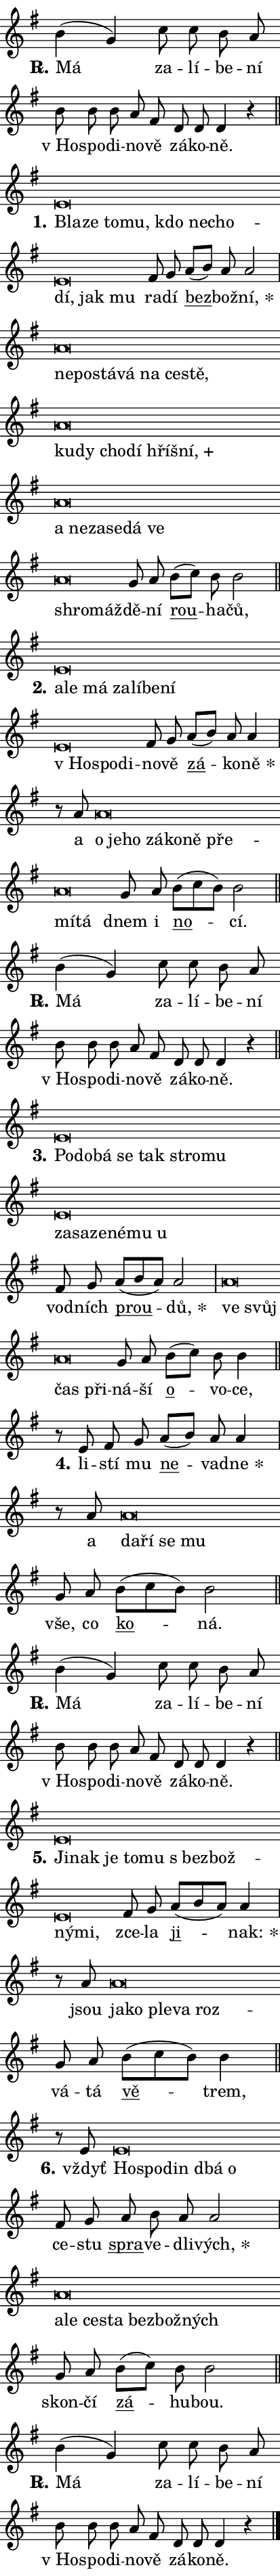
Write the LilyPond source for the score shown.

\version "2.22.1"
\header { tagline = "" }
\paper {
  indent = 0\cm
  top-margin = 0\cm
  right-margin = 0\cm
  bottom-margin = 0\cm
  left-margin = 0\cm
  paper-width = 7\cm
  page-breaking = #ly:one-page-breaking
  system-system-spacing.basic-distance = #11
  score-system-spacing.basic-distance = #11.3
  ragged-last = ##f
}


%% Author: Thomas Morley
%% https://lists.gnu.org/archive/html/lilypond-user/2020-05/msg00002.html
#(define (line-position grob)
"Returns position of @var[grob} in current system:
   @code{'start}, if at first time-step
   @code{'end}, if at last time-step
   @code{'middle} otherwise
"
  (let* ((col (ly:item-get-column grob))
         (ln (ly:grob-object col 'left-neighbor))
         (rn (ly:grob-object col 'right-neighbor))
         (col-to-check-left (if (ly:grob? ln) ln col))
         (col-to-check-right (if (ly:grob? rn) rn col))
         (break-dir-left
           (and
             (ly:grob-property col-to-check-left 'non-musical #f)
             (ly:item-break-dir col-to-check-left)))
         (break-dir-right
           (and
             (ly:grob-property col-to-check-right 'non-musical #f)
             (ly:item-break-dir col-to-check-right))))
        (cond ((eqv? 1 break-dir-left) 'start)
              ((eqv? -1 break-dir-right) 'end)
              (else 'middle))))

#(define (tranparent-at-line-position vctor)
  (lambda (grob)
  "Relying on @code{line-position} select the relevant enry from @var{vctor}.
Used to determine transparency,"
    (case (line-position grob)
      ((end) (not (vector-ref vctor 0)))
      ((middle) (not (vector-ref vctor 1)))
      ((start) (not (vector-ref vctor 2))))))

noteHeadBreakVisibility =
#(define-music-function (break-visibility)(vector?)
"Makes @code{NoteHead}s transparent relying on @var{break-visibility}"
#{
  \override NoteHead.transparent =
    #(tranparent-at-line-position break-visibility)
#})

#(define delete-ledgers-for-transparent-note-heads
  (lambda (grob)
    "Reads whether a @code{NoteHead} is transparent.
If so this @code{NoteHead} is removed from @code{'note-heads} from
@var{grob}, which is supposed to be @code{LedgerLineSpanner}.
As a result ledgers are not printed for this @code{NoteHead}"
    (let* ((nhds-array (ly:grob-object grob 'note-heads))
           (nhds-list
             (if (ly:grob-array? nhds-array)
                 (ly:grob-array->list nhds-array)
                 '()))
           ;; Relies on the transparent-property being done before
           ;; Staff.LedgerLineSpanner.after-line-breaking is executed.
           ;; This is fragile ...
           (to-keep
             (remove
               (lambda (nhd)
                 (ly:grob-property nhd 'transparent #f))
               nhds-list)))
      ;; TODO find a better method to iterate over grob-arrays, similiar
      ;; to filter/remove etc for lists
      ;; For now rebuilt from scratch
      (set! (ly:grob-object grob 'note-heads)  '())
      (for-each
        (lambda (nhd)
          (ly:pointer-group-interface::add-grob grob 'note-heads nhd))
        to-keep))))

hideNotes = {
  \noteHeadBreakVisibility #begin-of-line-visible
}
unHideNotes = {
  \noteHeadBreakVisibility #all-visible
}

% work-around for resetting accidentals
% https://lilypond.org/doc/v2.23/Documentation/notation/displaying-rhythms#unmetered-music
cadenzaMeasure = {
  \cadenzaOff
  \partial 1024 s1024
  \cadenzaOn
}

#(define-markup-command (accent layout props text) (markup?)
  "Underline accented syllable"
  (interpret-markup layout props
    #{\markup \override #'(offset . 4.3) \underline { #text }#}))

responsum = \markup \concat {
  "R" \hspace #-1.05 \path #0.1 #'((moveto 0 0.07) (lineto 0.9 0.8)) \hspace #0.05 "."
}

\layout {
    \context {
        \Staff
        \remove "Time_signature_engraver"
        \override LedgerLineSpanner.after-line-breaking = #delete-ledgers-for-transparent-note-heads
    }
    \context {
        \Voice {
            \override NoteHead.output-attributes = #'((class . "notehead"))
            \override Hairpin.height = #0.55
        }
    }
    \context {
        \Lyrics {
            \override StanzaNumber.output-attributes = #'((class . "stanzanumber"))
            \override LyricSpace.minimum-distance = #0.9
            \override LyricText.font-name = #"TeX Gyre Schola"
            \override LyricText.font-size = 1
            \override StanzaNumber.font-name = #"TeX Gyre Schola Bold"
            \override StanzaNumber.font-size = 1
        }
    }
}

% magnetic-lyrics.ily
%
%   written by
%     Jean Abou Samra <jean@abou-samra.fr>
%     Werner Lemberg <wl@gnu.org>
%
%   adapted by
%     Jiri Hon <jiri.hon@gmail.com>
%
% Version 2022-Apr-15

% https://www.mail-archive.com/lilypond-user@gnu.org/msg149350.html

#(define (Left_hyphen_pointer_engraver context)
   "Collect syllable-hyphen-syllable occurrences in lyrics and store
them in properties.  This engraver only looks to the left.  For
example, if the lyrics input is @code{foo -- bar}, it does the
following.

@itemize @bullet
@item
Set the @code{text} property of the @code{LyricHyphen} grob between
@q{foo} and @q{bar} to @code{foo}.

@item
Set the @code{left-hyphen} property of the @code{LyricText} grob with
text @q{foo} to the @code{LyricHyphen} grob between @q{foo} and
@q{bar}.
@end itemize

Use this auxiliary engraver in combination with the
@code{lyric-@/text::@/apply-@/magnetic-@/offset!} hook."
   (let ((hyphen #f)
         (text #f))
     (make-engraver
      (acknowledgers
       ((lyric-syllable-interface engraver grob source-engraver)
        (set! text grob)))
      (end-acknowledgers
       ((lyric-hyphen-interface engraver grob source-engraver)
        ;(when (not (grob::has-interface grob 'lyric-space-interface))
          (set! hyphen grob)));)
      ((stop-translation-timestep engraver)
       (when (and text hyphen)
         (ly:grob-set-object! text 'left-hyphen hyphen))
       (set! text #f)
       (set! hyphen #f)))))

#(define (lyric-text::apply-magnetic-offset! grob)
   "If the space between two syllables is less than the value in
property @code{LyricText@/.details@/.squash-threshold}, move the right
syllable to the left so that it gets concatenated with the left
syllable.

Use this function as a hook for
@code{LyricText@/.after-@/line-@/breaking} if the
@code{Left_@/hyphen_@/pointer_@/engraver} is active."
   (let ((hyphen (ly:grob-object grob 'left-hyphen #f)))
     (when hyphen
       (let ((left-text (ly:spanner-bound hyphen LEFT)))
         (when (grob::has-interface left-text 'lyric-syllable-interface)
           (let* ((common (ly:grob-common-refpoint grob left-text X))
                  (this-x-ext (ly:grob-extent grob common X))
                  (left-x-ext
                   (begin
                     ;; Trigger magnetism for left-text.
                     (ly:grob-property left-text 'after-line-breaking)
                     (ly:grob-extent left-text common X)))
                  ;; `delta` is the gap width between two syllables.
                  (delta (- (interval-start this-x-ext)
                            (interval-end left-x-ext)))
                  (details (ly:grob-property grob 'details))
                  (threshold (assoc-get 'squash-threshold details 0.2)))
             (when (< delta threshold)
               (let* (;; We have to manipulate the input text so that
                      ;; ligatures crossing syllable boundaries are not
                      ;; disabled.  For languages based on the Latin
                      ;; script this is essentially a beautification.
                      ;; However, for non-Western scripts it can be a
                      ;; necessity.
                      (lt (ly:grob-property left-text 'text))
                      (rt (ly:grob-property grob 'text))
                      (is-space (grob::has-interface hyphen 'lyric-space-interface))
                      (space (if is-space " " ""))
                      (space-markup (grob-interpret-markup grob " "))
                      (space-size (interval-length (ly:stencil-extent space-markup X)))
                      (extra-delta (if is-space space-size 0))
                      ;; Append new syllable.
                      (ltrt-space (if (and (string? lt) (string? rt))
                                (string-append lt space rt)
                                (make-concat-markup (list lt space rt))))
                      ;; Right-align `ltrt` to the right side.
                      (ltrt-space-markup (grob-interpret-markup
                               grob
                               (make-translate-markup
                                (cons (interval-length this-x-ext) 0)
                                (make-right-align-markup ltrt-space)))))
                 (begin
                   ;; Don't print `left-text`.
                   (ly:grob-set-property! left-text 'stencil #f)
                   ;; Set text and stencil (which holds all collected
                   ;; syllables so far) and shift it to the left.
                   (ly:grob-set-property! grob 'text ltrt-space)
                   (ly:grob-set-property! grob 'stencil ltrt-space-markup)
                   (ly:grob-translate-axis! grob (- (- delta extra-delta)) X))))))))))


#(define (lyric-hyphen::displace-bounds-first grob)
   ;; Make very sure this callback isn't triggered too early.
   (let ((left (ly:spanner-bound grob LEFT))
         (right (ly:spanner-bound grob RIGHT)))
     (ly:grob-property left 'after-line-breaking)
     (ly:grob-property right 'after-line-breaking)
     (ly:lyric-hyphen::print grob)))

squashThreshold = #0.4

\layout {
  \context {
    \Lyrics
    \consists #Left_hyphen_pointer_engraver
    \override LyricText.after-line-breaking =
      #lyric-text::apply-magnetic-offset!
    \override LyricHyphen.stencil = #lyric-hyphen::displace-bounds-first
    \override LyricText.details.squash-threshold = \squashThreshold
    \override LyricHyphen.minimum-distance = 0
    \override LyricHyphen.minimum-length = \squashThreshold
  }
}

squash = \override LyricText.details.squash-threshold = 9999
unSquash = \override LyricText.details.squash-threshold = \squashThreshold

left = \override LyricText.self-alignment-X = #LEFT
unLeft = \revert LyricText.self-alignment-X

starOffset = #(lambda (grob) 
                (let ((x_offset (ly:self-alignment-interface::aligned-on-x-parent grob)))
                  (if (= x_offset 0) 0 (+ x_offset 1.2))))

star = #(define-music-function (syllable)(string?)
"Append star separator at the end of a syllable"
#{
  \once \override LyricText.X-offset = #starOffset
  \lyricmode { \markup {
    #syllable
    \override #'((font-name . "TeX Gyre Schola Bold")) \hspace #0.2 \lower #0.65 \larger "*"
  } }
#})

starAccent = #(define-music-function (syllable)(string?)
"Append star separator at the end of a syllable and make accent"
#{
  \once \override LyricText.X-offset = #starOffset
  \lyricmode { \markup {
    \accent #syllable
    \override #'((font-name . "TeX Gyre Schola Bold")) \hspace #0.2 \lower #0.65 \larger "*"
  } }
#})

breath = #(define-music-function (syllable)(string?)
"Append breathing indicator at the end of a syllable"
#{
  \lyricmode { \markup { #syllable "+" } }
#})

optionalBreath = #(define-music-function (syllable)(string?)
"Append optional breathing indicator at the end of a syllable"
#{
  \lyricmode { \markup { #syllable "(+)" } }
#})


\score {
    <<
        \new Voice = "melody" { \cadenzaOn \key g \major \relative { b'4( g) c8 c b a \bar "" b b b a fis \bar "" d d d4 r \cadenzaMeasure \bar "||" \break } }
        \new Lyrics \lyricsto "melody" { \lyricmode { \set stanza = \responsum
Má za -- lí -- be -- ní "v Ho" -- spo -- di -- no -- vě zá -- ko -- ně. } }
    >>
    \layout {}
}

\score {
    <<
        \new Voice = "melody" { \cadenzaOn \key g \major \relative { e'\breve*1/16 \hideNotes \breve*1/16 \bar "" \breve*1/16 \bar "" \breve*1/16 \bar "" \breve*1/16 \bar "" \breve*1/16 \bar "" \breve*1/16 \bar "" \breve*1/16 \bar "" \breve*1/16 \breve*1/16 \bar "" \unHideNotes fis8 g \bar "" a[( b)] a a2 \cadenzaMeasure \bar "|" a\breve*1/16 \hideNotes \breve*1/16 \bar "" \breve*1/16 \bar "" \breve*1/16 \bar "" \breve*1/16 \bar "" \breve*1/16 \bar "" \breve*1/16 \bar "" \breve*1/16 \bar "" \breve*1/16 \bar "" \breve*1/16 \bar "" \breve*1/16 \bar "" \breve*1/16 \bar "" \breve*1/16 \bar "" \breve*1/16 \bar "" \breve*1/16 \bar "" \breve*1/16 \bar "" \breve*1/16 \bar "" \breve*1/16 \bar "" \breve*1/16 \bar "" \breve*1/16 \breve*1/16 \bar "" \unHideNotes g8 a \bar "" b[( c)] b b2 \cadenzaMeasure \bar "||" \break } }
        \new Lyrics \lyricsto "melody" { \lyricmode { \set stanza = "1."
\left Bla -- \squash ze to -- mu, kdo ne -- cho -- dí, jak mu \unLeft \unSquash ra -- dí \markup \accent bez -- bož -- \star ní, \left ne -- \squash po -- stá -- vá na ce -- stě, ku -- dy cho -- dí hří -- \breath "šní," a ne -- za -- se -- dá ve shro -- máž -- \unLeft \unSquash dě -- ní \markup \accent rou -- ha -- čů, } }
    >>
    \layout {}
}

\score {
    <<
        \new Voice = "melody" { \cadenzaOn \key g \major \relative { e'\breve*1/16 \hideNotes \breve*1/16 \bar "" \breve*1/16 \bar "" \breve*1/16 \bar "" \breve*1/16 \bar "" \breve*1/16 \bar "" \breve*1/16 \bar "" \breve*1/16 \bar "" \breve*1/16 \breve*1/16 \bar "" \unHideNotes fis8 g \bar "" a[( b)] a a4 \cadenzaMeasure \bar "|" r8 a8 a\breve*1/16 \hideNotes \breve*1/16 \bar "" \breve*1/16 \bar "" \breve*1/16 \bar "" \breve*1/16 \bar "" \breve*1/16 \bar "" \breve*1/16 \bar "" \breve*1/16 \breve*1/16 \bar "" \unHideNotes g8 a \bar "" b[( c b)] b2 \cadenzaMeasure \bar "||" \break } }
        \new Lyrics \lyricsto "melody" { \lyricmode { \set stanza = "2."
\left a -- \squash le má za -- lí -- be -- ní "v Ho" -- spo -- di -- \unLeft \unSquash no -- vě \markup \accent zá -- ko -- \star ně a \left o \squash je -- ho zá -- ko -- ně pře -- mí -- tá \unLeft \unSquash dnem i \markup \accent no -- cí. } }
    >>
    \layout {}
}

\score {
    <<
        \new Voice = "melody" { \cadenzaOn \key g \major \relative { b'4( g) c8 c b a \bar "" b b b a fis \bar "" d d d4 r \cadenzaMeasure \bar "||" \break } }
        \new Lyrics \lyricsto "melody" { \lyricmode { \set stanza = \responsum
Má za -- lí -- be -- ní "v Ho" -- spo -- di -- no -- vě zá -- ko -- ně. } }
    >>
    \layout {}
}

\score {
    <<
        \new Voice = "melody" { \cadenzaOn \key g \major \relative { e'\breve*1/16 \hideNotes \breve*1/16 \bar "" \breve*1/16 \bar "" \breve*1/16 \bar "" \breve*1/16 \bar "" \breve*1/16 \bar "" \breve*1/16 \bar "" \breve*1/16 \bar "" \breve*1/16 \bar "" \breve*1/16 \bar "" \breve*1/16 \bar "" \breve*1/16 \breve*1/16 \bar "" \unHideNotes fis8 g \bar "" a[( b a)] a2 \cadenzaMeasure \bar "|" a\breve*1/16 \hideNotes \breve*1/16 \bar "" \breve*1/16 \breve*1/16 \bar "" \unHideNotes g8 a \bar "" b[( c)] b b4 \cadenzaMeasure \bar "||" \break } }
        \new Lyrics \lyricsto "melody" { \lyricmode { \set stanza = "3."
\left Po -- \squash do -- bá se tak stro -- mu za -- sa -- ze -- né -- mu u \unLeft \unSquash vod -- ních \markup \accent prou -- \star dů, \left ve \squash svůj čas při -- \unLeft \unSquash ná -- ší \markup \accent o -- vo -- ce, } }
    >>
    \layout {}
}

\score {
    <<
        \new Voice = "melody" { \cadenzaOn \key g \major \relative { r8 e' fis8 g \bar "" a[( b)] a a4 \cadenzaMeasure \bar "|" r8 a8 a\breve*1/16 \hideNotes \breve*1/16 \bar "" \breve*1/16 \breve*1/16 \bar "" \unHideNotes g8 a \bar "" b[( c b)] b2 \cadenzaMeasure \bar "||" \break } }
        \new Lyrics \lyricsto "melody" { \lyricmode { \set stanza = "4."
li -- stí mu \markup \accent ne -- vad -- \star ne a \left da -- \squash ří se mu \unLeft \unSquash vše, co \markup \accent ko -- ná. } }
    >>
    \layout {}
}

\score {
    <<
        \new Voice = "melody" { \cadenzaOn \key g \major \relative { b'4( g) c8 c b a \bar "" b b b a fis \bar "" d d d4 r \cadenzaMeasure \bar "||" \break } }
        \new Lyrics \lyricsto "melody" { \lyricmode { \set stanza = \responsum
Má za -- lí -- be -- ní "v Ho" -- spo -- di -- no -- vě zá -- ko -- ně. } }
    >>
    \layout {}
}

\score {
    <<
        \new Voice = "melody" { \cadenzaOn \key g \major \relative { e'\breve*1/16 \hideNotes \breve*1/16 \bar "" \breve*1/16 \bar "" \breve*1/16 \bar "" \breve*1/16 \bar "" \breve*1/16 \bar "" \breve*1/16 \bar "" \breve*1/16 \breve*1/16 \bar "" \unHideNotes fis8 g \bar "" a[( b a)] a4 \cadenzaMeasure \bar "|" r8 a8 a\breve*1/16 \hideNotes \breve*1/16 \bar "" \breve*1/16 \bar "" \breve*1/16 \breve*1/16 \bar "" \unHideNotes g8 a \bar "" b[( c b)] b4 \cadenzaMeasure \bar "||" \break } }
        \new Lyrics \lyricsto "melody" { \lyricmode { \set stanza = "5."
\left Ji -- \squash nak je to -- mu "s bez" -- bož -- ný -- mi, \unLeft \unSquash zce -- la \markup \accent ji -- \star nak: jsou \left ja -- \squash ko ple -- va roz -- \unLeft \unSquash vá -- tá \markup \accent vě -- trem, } }
    >>
    \layout {}
}

\score {
    <<
        \new Voice = "melody" { \cadenzaOn \key g \major \relative { r8 e'8 e\breve*1/16 \hideNotes \breve*1/16 \bar "" \breve*1/16 \bar "" \breve*1/16 \breve*1/16 \bar "" \unHideNotes fis8 g \bar "" a b a a2 \cadenzaMeasure \bar "|" a\breve*1/16 \hideNotes \breve*1/16 \bar "" \breve*1/16 \bar "" \breve*1/16 \bar "" \breve*1/16 \bar "" \breve*1/16 \breve*1/16 \bar "" \unHideNotes g8 a \bar "" b[( c)] b b2 \cadenzaMeasure \bar "||" \break } }
        \new Lyrics \lyricsto "melody" { \lyricmode { \set stanza = "6."
vždyť \left Ho -- \squash spo -- din dbá o \unLeft \unSquash ce -- stu \markup \accent spra -- ve -- dli -- \star vých, \left a -- \squash le ce -- sta bez -- bož -- ných \unLeft \unSquash skon -- čí \markup \accent zá -- hu -- bou. } }
    >>
    \layout {}
}

\score {
    <<
        \new Voice = "melody" { \cadenzaOn \key g \major \relative { b'4( g) c8 c b a \bar "" b b b a fis \bar "" d d d4 r \cadenzaMeasure \bar "||" \break } \bar "|." }
        \new Lyrics \lyricsto "melody" { \lyricmode { \set stanza = \responsum
Má za -- lí -- be -- ní "v Ho" -- spo -- di -- no -- vě zá -- ko -- ně. } }
    >>
    \layout {}
}
